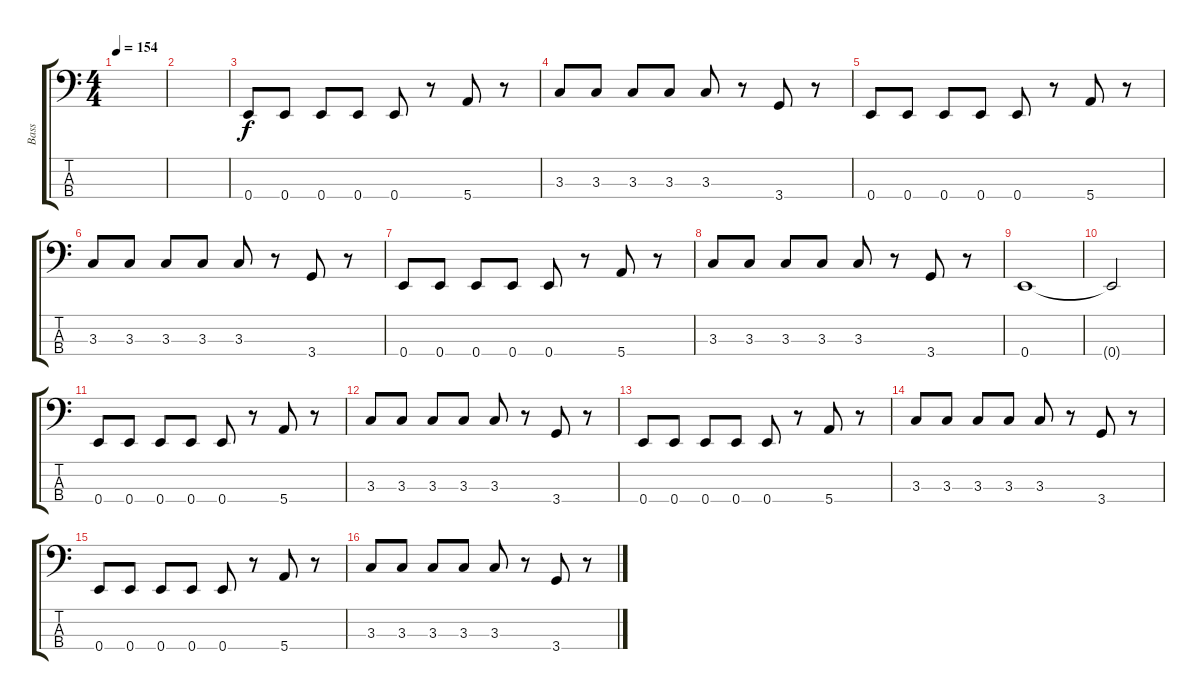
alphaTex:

\track ("Bass" "Bass") {instrument fretlessbass}
\staff {score tabs}
\tuning (G2 D2 A1 E1) {hide}
\ts (4 4)
\tempo 154
\clef f4
\ks c
|
|
0.4.8 0.4.8 0.4.8 0.4.8 0.4.8 r.8 5.4.8 r.8 |
3.3.8 3.3.8 3.3.8 3.3.8 3.3.8 r.8 3.4.8 r.8 |
0.4.8 0.4.8 0.4.8 0.4.8 0.4.8 r.8 5.4.8 r.8 |
3.3.8 3.3.8 3.3.8 3.3.8 3.3.8 r.8 3.4.8 r.8 |
0.4.8 0.4.8 0.4.8 0.4.8 0.4.8 r.8 5.4.8 r.8 |
3.3.8 3.3.8 3.3.8 3.3.8 3.3.8 r.8 3.4.8 r.8 |
0.4.1 |
0.4{t}.2 |
0.4.8 0.4.8 0.4.8 0.4.8 0.4.8 r.8 5.4.8 r.8 |
3.3.8 3.3.8 3.3.8 3.3.8 3.3.8 r.8 3.4.8 r.8 |
0.4.8 0.4.8 0.4.8 0.4.8 0.4.8 r.8 5.4.8 r.8 |
3.3.8 3.3.8 3.3.8 3.3.8 3.3.8 r.8 3.4.8 r.8 |
0.4.8 0.4.8 0.4.8 0.4.8 0.4.8 r.8 5.4.8 r.8 |
3.3.8 3.3.8 3.3.8 3.3.8 3.3.8 r.8 3.4.8 r.8
